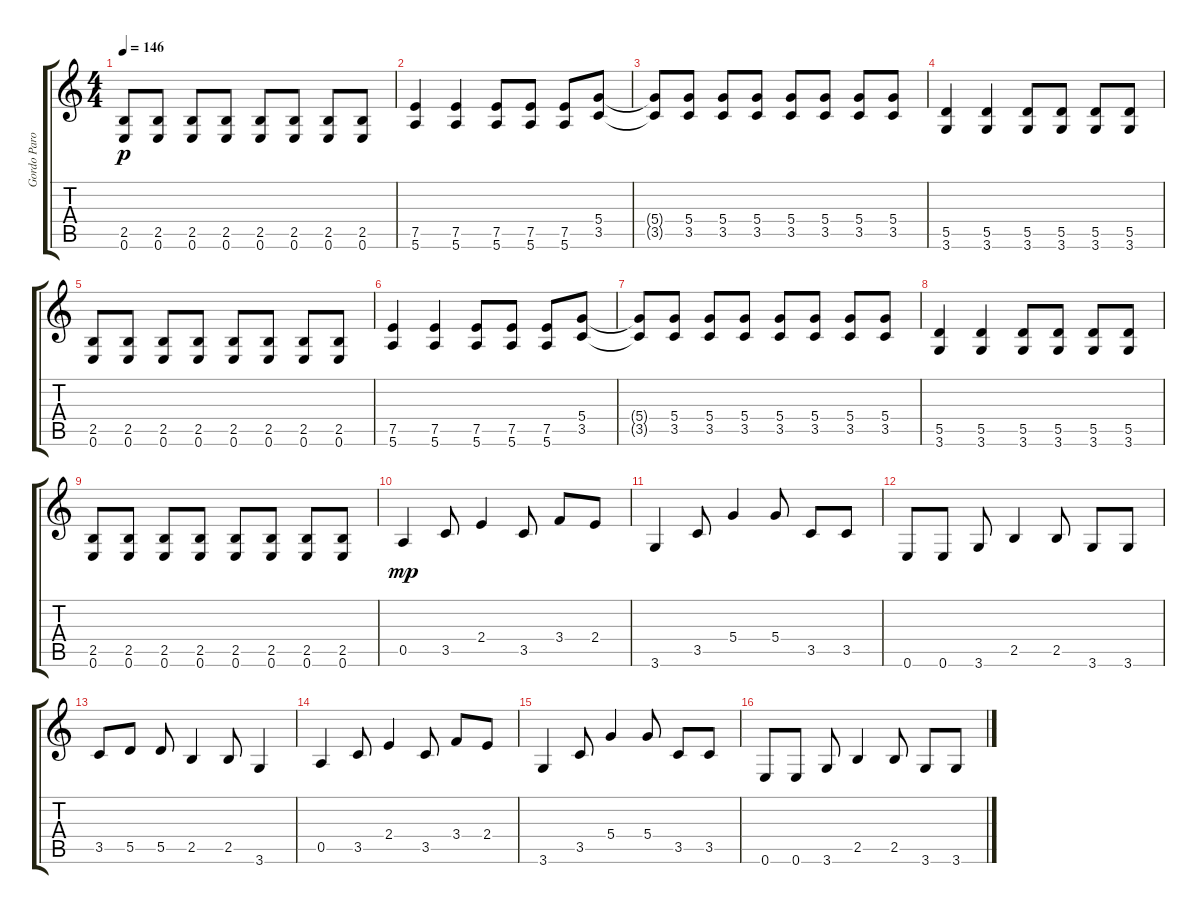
\track ("Gordo Parodi" "Gordo Paro") {instrument overdrivenguitar}
\staff {score tabs}
\tuning (E4 B3 G3 D3 A2 E2) {hide}
\ts (4 4)
\tempo 146
\clef g2
\ks c
(2.5 0.6).8{dy p} (2.5 0.6).8 (2.5 0.6).8 (2.5 0.6).8 (2.5 0.6).8 (2.5 0.6).8 (2.5 0.6).8 (2.5 0.6).8 |
(7.5 5.6).4 (7.5 5.6).4 (7.5 5.6).8 (7.5 5.6).8 (7.5 5.6).8 (5.4 3.5).8 |
(5.4{t} 3.5{t}).8 (5.4 3.5).8 (5.4 3.5).8 (5.4 3.5).8 (5.4 3.5).8 (5.4 3.5).8 (5.4 3.5).8 (5.4 3.5).8 |
(5.5 3.6).4 (5.5 3.6).4 (5.5 3.6).8 (5.5 3.6).8 (5.5 3.6).8 (5.5 3.6).8 |
(2.5 0.6).8 (2.5 0.6).8 (2.5 0.6).8 (2.5 0.6).8 (2.5 0.6).8 (2.5 0.6).8 (2.5 0.6).8 (2.5 0.6).8 |
(7.5 5.6).4 (7.5 5.6).4 (7.5 5.6).8 (7.5 5.6).8 (7.5 5.6).8 (5.4 3.5).8 |
(5.4{t} 3.5{t}).8 (5.4 3.5).8 (5.4 3.5).8 (5.4 3.5).8 (5.4 3.5).8 (5.4 3.5).8 (5.4 3.5).8 (5.4 3.5).8 |
(5.5 3.6).4 (5.5 3.6).4 (5.5 3.6).8 (5.5 3.6).8 (5.5 3.6).8 (5.5 3.6).8 |
(2.5 0.6).8 (2.5 0.6).8 (2.5 0.6).8 (2.5 0.6).8 (2.5 0.6).8 (2.5 0.6).8 (2.5 0.6).8 (2.5 0.6).8 |
0.5.4{dy mp} 3.5.8 2.4.4 3.5.8 3.4.8 2.4.8 |
3.6.4 3.5.8 5.4.4 5.4.8 3.5.8 3.5.8 |
0.6.8 0.6.8 3.6.8 2.5.4 2.5.8 3.6.8 3.6.8 |
3.5.8 5.5.8 5.5.8 2.5.4 2.5.8 3.6.4 |
0.5.4 3.5.8 2.4.4 3.5.8 3.4.8 2.4.8 |
3.6.4 3.5.8 5.4.4 5.4.8 3.5.8 3.5.8 |
0.6.8 0.6.8 3.6.8 2.5.4 2.5.8 3.6.8 3.6.8
